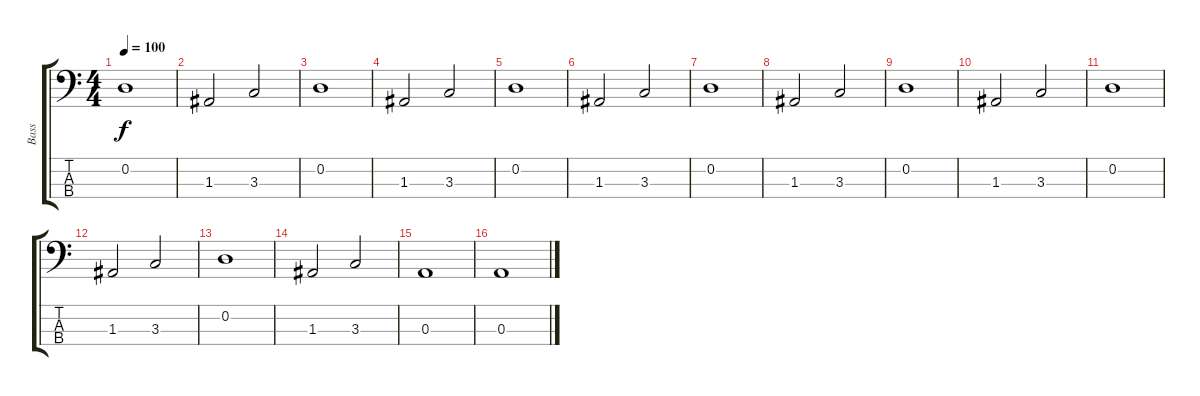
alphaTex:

\track ("Bass" "Bass") {instrument electricbassfinger}
\staff {score tabs}
\tuning (G2 D2 A1 E1) {hide}
\ts (4 4)
\tempo 100
\clef f4
\ks c
0.2.1{dy f} |
1.3.2 3.3.2 |
0.2.1 |
1.3.2 3.3.2 |
0.2.1 |
1.3.2 3.3.2 |
0.2.1 |
1.3.2 3.3.2 |
0.2.1 |
1.3.2 3.3.2 |
0.2.1 |
1.3.2 3.3.2 |
0.2.1 |
1.3.2 3.3.2 |
0.3.1 |
0.3.1
